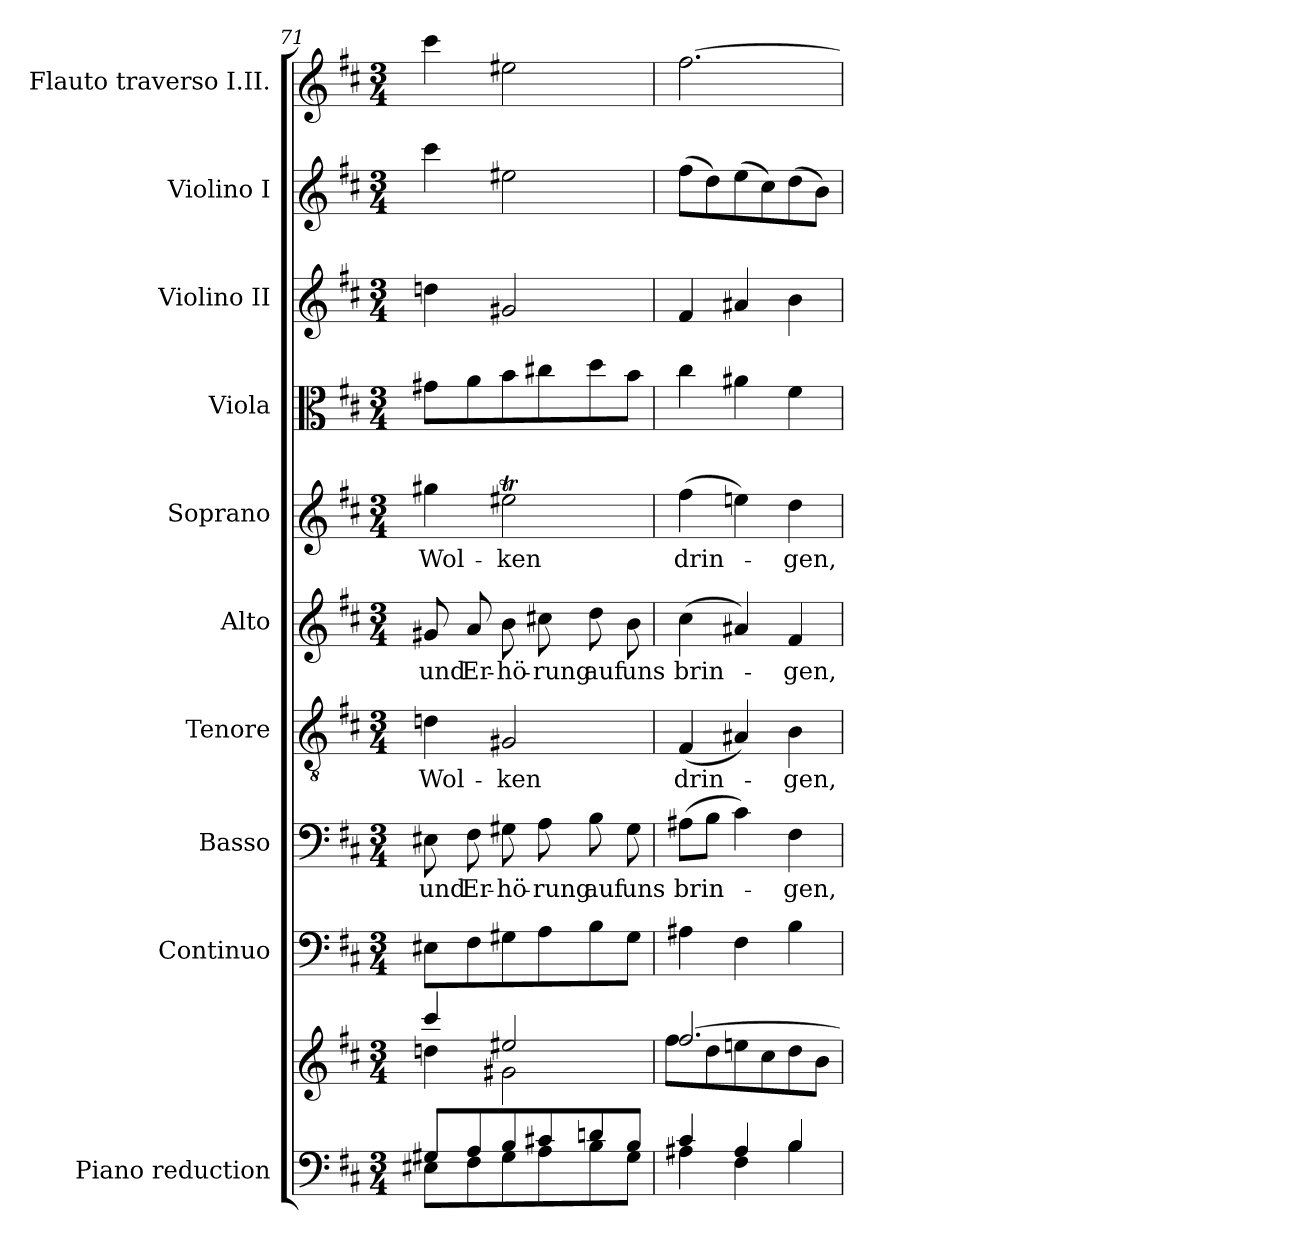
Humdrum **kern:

**kern	**kern	**kern	**kern	**text	**kern	**text	**kern	**text	**kern	**text	**kern	**kern	**kern	**kern
*part10	*part10	*part9	*part8	*part8	*part7	*part7	*part6	*part6	*part5	*part5	*part4	*part3	*part2	*part1
*staff11	*staff10	*staff9	*staff8	*staff8	*staff7	*staff7	*staff6	*staff6	*staff5	*staff5	*staff4	*staff3	*staff2	*staff1
*I"Piano reduction	*	*I"Continuo	*I"Basso	*	*I"Tenore	*	*I"Alto	*	*I"Soprano	*	*I"Viola	*I"Violino II	*I"Violino I	*I"Flauto traverso I.II.
*I'Pno	*	*	*	*	*	*	*	*	*	*	*I'Vla	*I'Vln	*I'Vln	*I'Fl
*clefF4	*clefG2	*clefF4	*clefF4	*	*clefGv2	*	*clefG2	*	*clefG2	*	*clefC3	*clefG2	*clefG2	*clefG2
*k[f#c#]	*k[f#c#]	*k[f#c#]	*k[f#c#]	*	*k[f#c#]	*	*k[f#c#]	*	*k[f#c#]	*	*k[f#c#]	*k[f#c#]	*k[f#c#]	*k[f#c#]
*M3/4	*M3/4	*M3/4	*M3/4	*	*M3/4	*	*M3/4	*	*M3/4	*	*M3/4	*M3/4	*M3/4	*M3/4
=71	=71	=71	=71	=71	=71	=71	=71	=71	=71	=71	=71	=71	=71	=71
*^	*^	*	*	*	*	*	*	*	*	*	*	*	*	*
!	!	!	!	!	!	!LO:LY:b	!	!LO:LY:b	!	!LO:LY:b	!	!LO:LY:b	!	!	!	!
8G#X/L	8E#X\L	4ccc#/	4ddn\	8E#X\L	8E#X\	und	4dn\	Wol-	8g#X/	und	4gg#X\	Wol-	8g#X\L	4ddn\	4ccc#\	4ccc#\
!	!	!	!	!	!	!LO:LY:b	!	!	!	!LO:LY:b	!	!	!	!	!	!
8A/	8F#\	.	.	8F#\	8F#\	Er-	.	.	8a/	Er-	.	.	8a\	.	.	.
!	!	!	!	!	!	!LO:LY:b	!	!LO:LY:b	!	!LO:LY:b	!	!LO:LY:b	!	!	!	!
8B/	8G#\	2ee#X/	2g#X\	8G#X\	8G#X\	-hö-	2G#X/	-ken	8b\	-hö-	2ee#Xt\	-ken	8b\	2g#X/	2ee#X\	2ee#X\
!	!	!	!	!	!	!LO:LY:b	!	!	!	!LO:LY:b	!	!	!	!	!	!
8c#X/	8A\	.	.	8A\	8A\	-rung	.	.	8cc#X\	-rung	.	.	8cc#X\	.	.	.
!	!	!	!	!	!	!LO:LY:b	!	!	!	!LO:LY:b	!	!	!	!	!	!
8dn/	8B\	.	.	8B\	8B\	auf	.	.	8dd\	auf	.	.	8dd\	.	.	.
!	!	!	!	!	!	!LO:LY:b	!	!	!	!LO:LY:b	!	!	!	!	!	!
8B/J	8G#\J	.	.	8G#\J	8G#\	uns	.	.	8b\	uns	.	.	8b\J	.	.	.
=72	=72	=72	=72	=72	=72	=72	=72	=72	=72	=72	=72	=72	=72	=72	=72	=72
!	!	!	!	!	!	!LO:LY:b	!	!LO:LY:b	!	!LO:LY:b	!	!LO:LY:b	!	!	!	!
4c#/	4A#X\	[2.ff#/	8ff#\L	4A#X\	(>8A#X\L	brin-	(<4F#/	drin-	(>4cc#\	brin-	(>4ff#\	drin-	4cc#\	4f#/	(>8ff#\L	[2.ff#\
.	.	.	8dd\	.	8B\J	.	.	.	.	.	.	.	.	.	8dd\)	.
4A#/	4F#\	.	8een\	4F#\	4c#\)	.	4A#X/)	.	4a#X/)	.	4een\)	.	4a#X\	4a#X/	(>8ee\	.
.	.	.	8cc#\	.	.	.	.	.	.	.	.	.	.	.	8cc#\)	.
!	!	!	!	!	!	!LO:LY:b	!	!LO:LY:b	!	!LO:LY:b	!	!LO:LY:b	!	!	!	!
4B/	4B\	.	8dd\	4B\	4F#\	-gen,	4B\	-gen,	4f#/	-gen,	4dd\	-gen,	4f#\	4b\	(>8dd\	.
.	.	.	8b\J	.	.	.	.	.	.	.	.	.	.	.	8b\J)	.
*v	*v	*	*	*	*	*	*	*	*	*	*	*	*	*	*	*
*	*v	*v	*	*	*	*	*	*	*	*	*	*	*	*	*
=	=	=	=	=	=	=	=	=	=	=	=	=	=	=
*-	*-	*-	*-	*-	*-	*-	*-	*-	*-	*-	*-	*-	*-	*-
